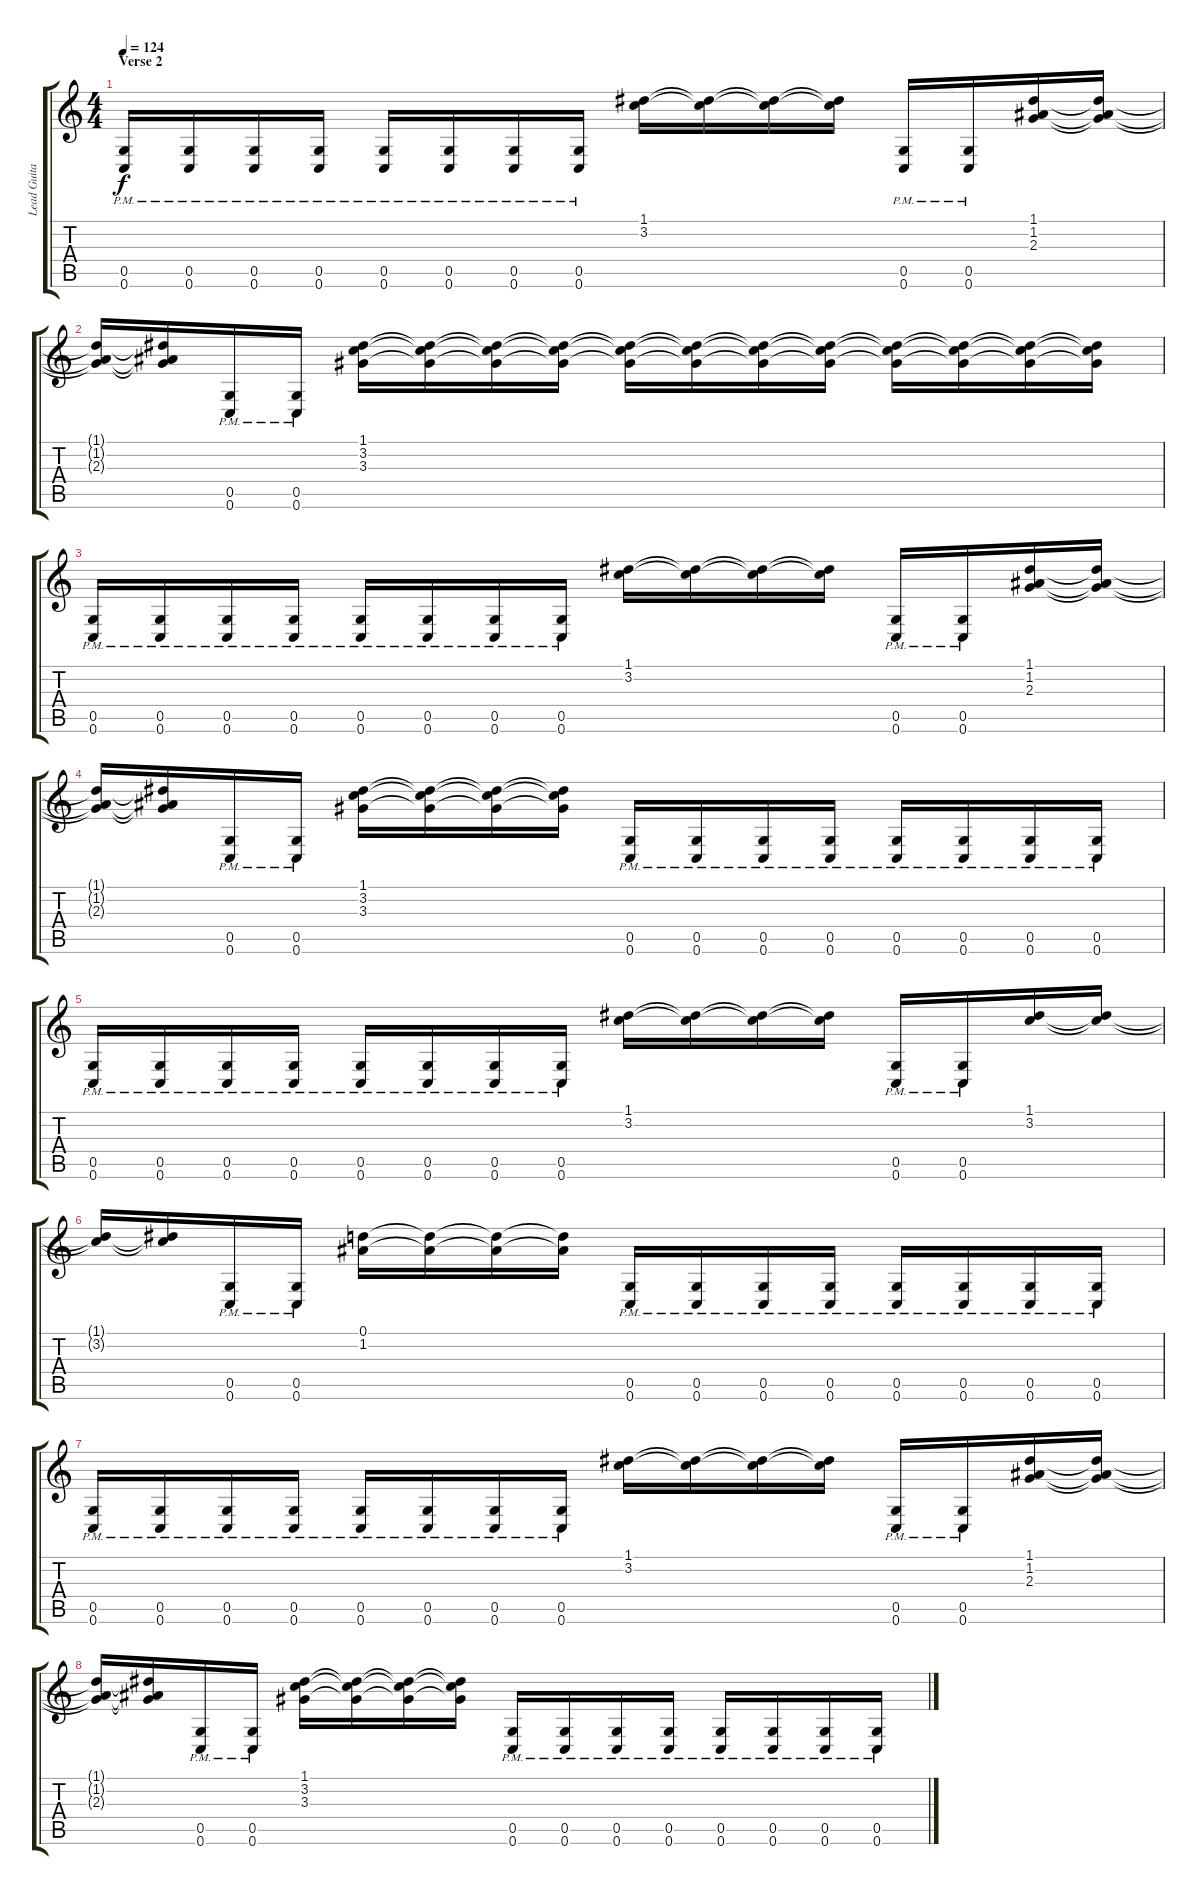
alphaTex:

\track ("Lead Guitar (Andi)" "Lead Guita") {instrument distortionguitar}
\staff {score tabs}
\tuning (D4 A3 F3 C3 G2 C2) {hide}
\ts (4 4)
\section ("" "Verse 2")
\tempo 124
\clef g2
\ks c
(0.5{pm} 0.6{pm}).16{dy f} (0.5{pm} 0.6{pm}).16 (0.5{pm} 0.6{pm}).16 (0.5{pm} 0.6{pm}).16 (0.5{pm} 0.6{pm}).16 (0.5{pm} 0.6{pm}).16 (0.5{pm} 0.6{pm}).16 (0.5{pm} 0.6{pm}).16 (1.1 3.2).16 (1.1{t} 3.2{t}).16 (1.1{t} 3.2{t}).16 (1.1{t} 3.2{t}).16 (0.5{pm} 0.6{pm}).16 (0.5{pm} 0.6{pm}).16 (1.1 1.2 2.3).16 (1.1{t} 1.2{t} 2.3{t}).16 |
(1.1{t} 1.2{t} 2.3{t}).16 (1.1{t} 1.2{t} 2.3{t}).16 (0.5{pm} 0.6{pm}).16 (0.5{pm} 0.6{pm}).16 (1.1 3.2 3.3).16 (1.1{t} 3.2{t} 3.3{t}).16 (1.1{t} 3.2{t} 3.3{t}).16 (1.1{t} 3.2{t} 3.3{t}).16 (1.1{t} 3.2{t} 3.3{t}).16 (1.1{t} 3.2{t} 3.3{t}).16 (1.1{t} 3.2{t} 3.3{t}).16 (1.1{t} 3.2{t} 3.3{t}).16 (1.1{t} 3.2{t} 3.3{t}).16 (1.1{t} 3.2{t} 3.3{t}).16 (1.1{t} 3.2{t} 3.3{t}).16 (1.1{t} 3.2{t} 3.3{t}).16 |
(0.5{pm} 0.6{pm}).16 (0.5{pm} 0.6{pm}).16 (0.5{pm} 0.6{pm}).16 (0.5{pm} 0.6{pm}).16 (0.5{pm} 0.6{pm}).16 (0.5{pm} 0.6{pm}).16 (0.5{pm} 0.6{pm}).16 (0.5{pm} 0.6{pm}).16 (1.1 3.2).16 (1.1{t} 3.2{t}).16 (1.1{t} 3.2{t}).16 (1.1{t} 3.2{t}).16 (0.5{pm} 0.6{pm}).16 (0.5{pm} 0.6{pm}).16 (1.1 1.2 2.3).16 (1.1{t} 1.2{t} 2.3{t}).16 |
(1.1{t} 1.2{t} 2.3{t}).16 (1.1{t} 1.2{t} 2.3{t}).16 (0.5{pm} 0.6{pm}).16 (0.5{pm} 0.6{pm}).16 (1.1 3.2 3.3).16 (1.1{t} 3.2{t} 3.3{t}).16 (1.1{t} 3.2{t} 3.3{t}).16 (1.1{t} 3.2{t} 3.3{t}).16 (0.5{pm} 0.6{pm}).16 (0.5{pm} 0.6{pm}).16 (0.5{pm} 0.6{pm}).16 (0.5{pm} 0.6{pm}).16 (0.5{pm} 0.6{pm}).16 (0.5{pm} 0.6{pm}).16 (0.5{pm} 0.6{pm}).16 (0.5{pm} 0.6{pm}).16 |
(0.5{pm} 0.6{pm}).16 (0.5{pm} 0.6{pm}).16 (0.5{pm} 0.6{pm}).16 (0.5{pm} 0.6{pm}).16 (0.5{pm} 0.6{pm}).16 (0.5{pm} 0.6{pm}).16 (0.5{pm} 0.6{pm}).16 (0.5{pm} 0.6{pm}).16 (1.1 3.2).16 (1.1{t} 3.2{t}).16 (1.1{t} 3.2{t}).16 (1.1{t} 3.2{t}).16 (0.5{pm} 0.6{pm}).16 (0.5{pm} 0.6{pm}).16 (1.1 3.2).16 (1.1{t} 3.2{t}).16 |
(1.1{t} 3.2{t}).16 (1.1{t} 3.2{t}).16 (0.5{pm} 0.6{pm}).16 (0.5{pm} 0.6{pm}).16 (0.1 1.2).16 (0.1{t} 1.2{t}).16 (0.1{t} 1.2{t}).16 (0.1{t} 1.2{t}).16 (0.5{pm} 0.6{pm}).16 (0.5{pm} 0.6{pm}).16 (0.5{pm} 0.6{pm}).16 (0.5{pm} 0.6{pm}).16 (0.5{pm} 0.6{pm}).16 (0.5{pm} 0.6{pm}).16 (0.5{pm} 0.6{pm}).16 (0.5{pm} 0.6{pm}).16 |
(0.5{pm} 0.6{pm}).16 (0.5{pm} 0.6{pm}).16 (0.5{pm} 0.6{pm}).16 (0.5{pm} 0.6{pm}).16 (0.5{pm} 0.6{pm}).16 (0.5{pm} 0.6{pm}).16 (0.5{pm} 0.6{pm}).16 (0.5{pm} 0.6{pm}).16 (1.1 3.2).16 (1.1{t} 3.2{t}).16 (1.1{t} 3.2{t}).16 (1.1{t} 3.2{t}).16 (0.5{pm} 0.6{pm}).16 (0.5{pm} 0.6{pm}).16 (1.1 1.2 2.3).16 (1.1{t} 1.2{t} 2.3{t}).16 |
(1.1{t} 1.2{t} 2.3{t}).16 (1.1{t} 1.2{t} 2.3{t}).16 (0.5{pm} 0.6{pm}).16 (0.5{pm} 0.6{pm}).16 (1.1 3.2 3.3).16 (1.1{t} 3.2{t} 3.3{t}).16 (1.1{t} 3.2{t} 3.3{t}).16 (1.1{t} 3.2{t} 3.3{t}).16 (0.5{pm} 0.6{pm}).16 (0.5{pm} 0.6{pm}).16 (0.5{pm} 0.6{pm}).16 (0.5{pm} 0.6{pm}).16 (0.5{pm} 0.6{pm}).16 (0.5{pm} 0.6{pm}).16 (0.5{pm} 0.6{pm}).16 (0.5{pm} 0.6{pm}).16
